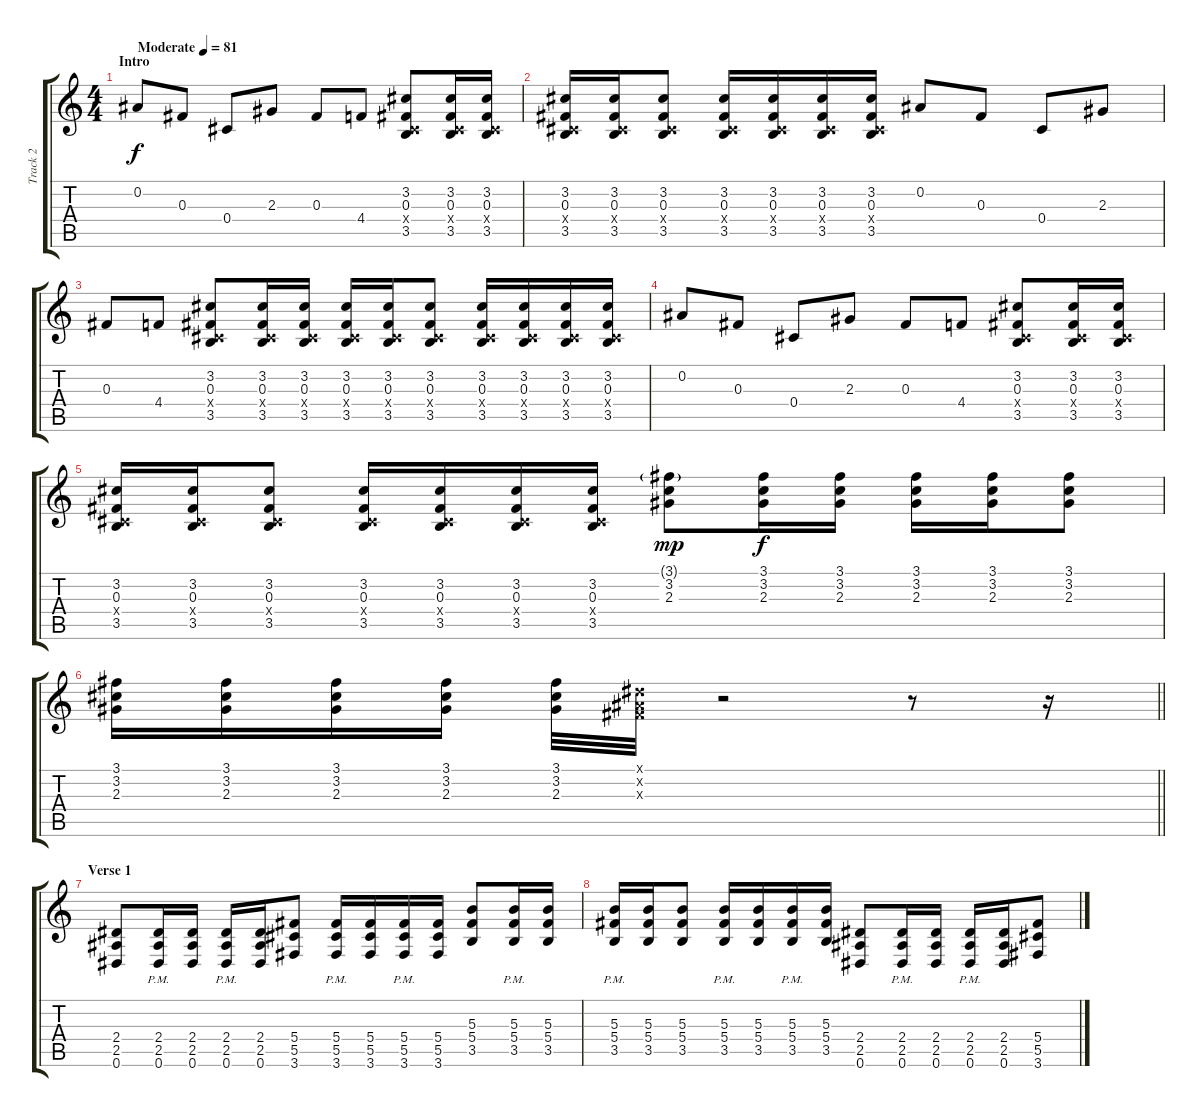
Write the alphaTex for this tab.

\track ("Track 2" "Track 2") {instrument acousticguitarsteel}
\staff {score tabs}
\tuning (Eb4 Bb3 Gb3 Db3 Ab2 Eb2) {hide}
\ts (4 4)
\section ("" "Intro")
\tempo (81 "Moderate")
\clef g2
\ks c
0.2.8{dy f instrument acousticguitarsteel} 0.3.8 0.4.8 2.3.8 0.3.8 4.4.8 (3.2 0.3 0.4{x} 3.5).8 (3.2 0.3 0.4{x} 3.5).16 (3.2 0.3 0.4{x} 3.5).16 |
(3.2 0.3 0.4{x} 3.5).16 (3.2 0.3 0.4{x} 3.5).16 (3.2 0.3 0.4{x} 3.5).8 (3.2 0.3 0.4{x} 3.5).16 (3.2 0.3 0.4{x} 3.5).16 (3.2 0.3 0.4{x} 3.5).16 (3.2 0.3 0.4{x} 3.5).16 0.2.8 0.3.8 0.4.8 2.3.8 |
0.3.8 4.4.8 (3.2 0.3 0.4{x} 3.5).8 (3.2 0.3 0.4{x} 3.5).16 (3.2 0.3 0.4{x} 3.5).16 (3.2 0.3 0.4{x} 3.5).16 (3.2 0.3 0.4{x} 3.5).16 (3.2 0.3 0.4{x} 3.5).8 (3.2 0.3 0.4{x} 3.5).16 (3.2 0.3 0.4{x} 3.5).16 (3.2 0.3 0.4{x} 3.5).16 (3.2 0.3 0.4{x} 3.5).16 |
0.2.8 0.3.8 0.4.8 2.3.8 0.3.8 4.4.8 (3.2 0.3 0.4{x} 3.5).8 (3.2 0.3 0.4{x} 3.5).16 (3.2 0.3 0.4{x} 3.5).16 |
(3.2 0.3 0.4{x} 3.5).16 (3.2 0.3 0.4{x} 3.5).16 (3.2 0.3 0.4{x} 3.5).8 (3.2 0.3 0.4{x} 3.5).16 (3.2 0.3 0.4{x} 3.5).16 (3.2 0.3 0.4{x} 3.5).16 (3.2 0.3 0.4{x} 3.5).16 (3.1{g} 3.2 2.3).8{dy mp} (3.1 3.2 2.3).16{dy f} (3.1 3.2 2.3).16 (3.1 3.2 2.3).16 (3.1 3.2 2.3).16 (3.1 3.2 2.3).8 |
\barLineRight lightlight
(3.1 3.2 2.3).16 (3.1 3.2 2.3).16 (3.1 3.2 2.3).16 (3.1 3.2 2.3).16 (3.1 3.2 2.3).32 (0.1{x} 0.2{x} 0.3{x}).32 r.2 r.8 r.16 |
\section ("" "Verse 1")
(2.4 2.5 0.6).8 (2.4{pm} 2.5{pm} 0.6{pm}).16 (2.4 2.5 0.6).16 (2.4{pm} 2.5{pm} 0.6{pm}).16 (2.4 2.5 0.6).16 (5.4 5.5 3.6).8 (5.4{pm} 5.5{pm} 3.6{pm}).16 (5.4 5.5 3.6).16 (5.4{pm} 5.5{pm} 3.6{pm}).16 (5.4 5.5 3.6).16 (5.3 5.4 3.5).8 (5.3{pm} 5.4{pm} 3.5{pm}).16 (5.3 5.4 3.5).16 |
(5.3{pm} 5.4{pm} 3.5{pm}).16 (5.3 5.4 3.5).16 (5.3 5.4 3.5).8 (5.3{pm} 5.4{pm} 3.5{pm}).16 (5.3 5.4 3.5).16 (5.3{pm} 5.4{pm} 3.5{pm}).16 (5.3 5.4 3.5).16 (2.4 2.5 0.6).8 (2.4{pm} 2.5{pm} 0.6{pm}).16 (2.4 2.5 0.6).16 (2.4{pm} 2.5{pm} 0.6{pm}).16 (2.4 2.5 0.6).16 (5.4 5.5 3.6).8
